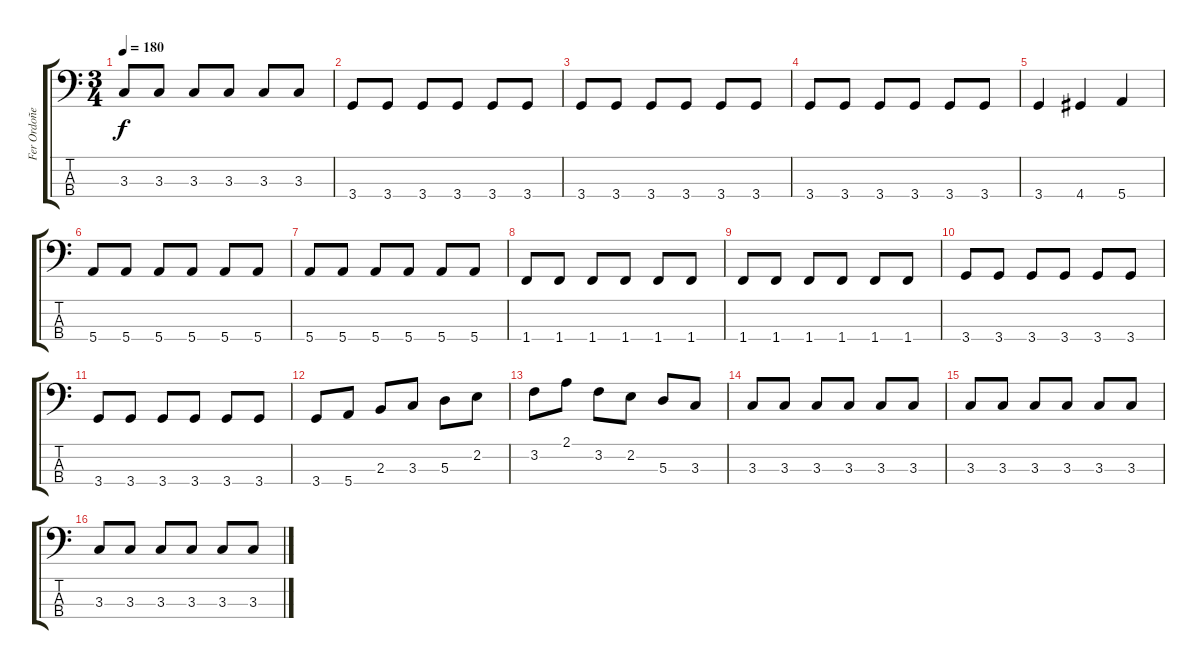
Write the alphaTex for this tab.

\track ("Fer Ordoñez" "Fer Ordoñe") {instrument electricbassfinger}
\staff {score tabs}
\tuning (G2 D2 A1 E1) {hide}
\ts (3 4)
\tempo 180
\clef f4
\ks c
3.3.8{dy f} 3.3.8 3.3.8 3.3.8 3.3.8 3.3.8 |
3.4.8 3.4.8 3.4.8 3.4.8 3.4.8 3.4.8 |
3.4.8 3.4.8 3.4.8 3.4.8 3.4.8 3.4.8 |
3.4.8 3.4.8 3.4.8 3.4.8 3.4.8 3.4.8 |
3.4.4 4.4.4 5.4.4 |
5.4.8 5.4.8 5.4.8 5.4.8 5.4.8 5.4.8 |
5.4.8 5.4.8 5.4.8 5.4.8 5.4.8 5.4.8 |
1.4.8 1.4.8 1.4.8 1.4.8 1.4.8 1.4.8 |
1.4.8 1.4.8 1.4.8 1.4.8 1.4.8 1.4.8 |
3.4.8 3.4.8 3.4.8 3.4.8 3.4.8 3.4.8 |
3.4.8 3.4.8 3.4.8 3.4.8 3.4.8 3.4.8 |
3.4.8 5.4.8 2.3.8 3.3.8 5.3.8 2.2.8 |
3.2.8 2.1.8 3.2.8 2.2.8 5.3.8 3.3.8 |
3.3.8 3.3.8 3.3.8 3.3.8 3.3.8 3.3.8 |
3.3.8 3.3.8 3.3.8 3.3.8 3.3.8 3.3.8 |
3.3.8 3.3.8 3.3.8 3.3.8 3.3.8 3.3.8
